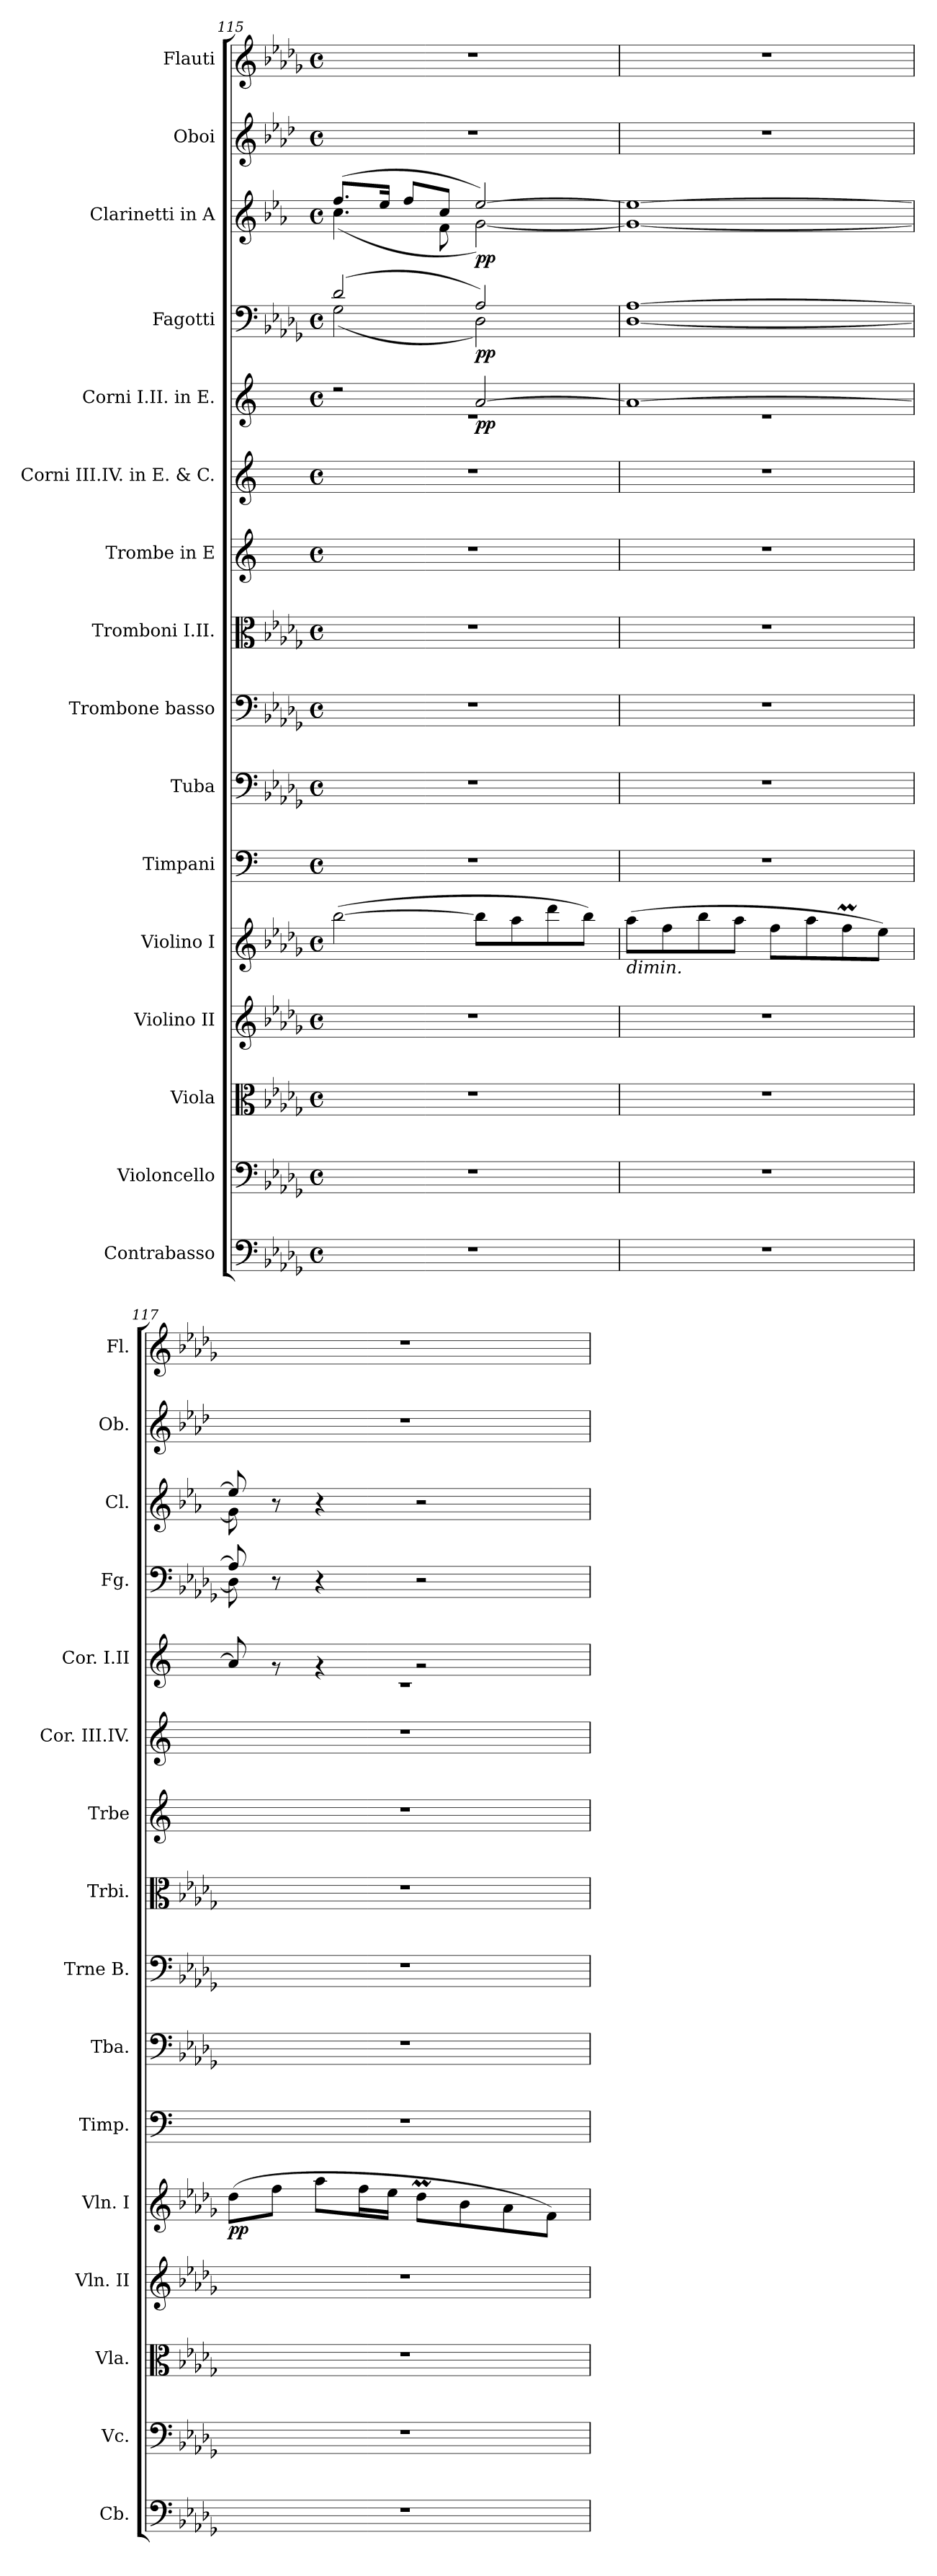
**kern	**kern	**kern	**kern	**kern	**dynam	**kern	**kern	**kern	**kern	**kern	**kern	**kern	**dynam	**kern	**dynam	**kern	**dynam	**kern	**kern
*part16	*part15	*part14	*part13	*part12	*part12	*part11	*part10	*part9	*part8	*part7	*part6	*part5	*part5	*part4	*part4	*part3	*part3	*part2	*part1
*staff16	*staff15	*staff14	*staff13	*staff12	*staff12	*staff11	*staff10	*staff9	*staff8	*staff7	*staff6	*staff5	*staff5	*staff4	*staff4	*staff3	*staff3	*staff2	*staff1
*I"Contrabasso	*I"Violoncello	*I"Viola	*I"Violino II	*I"Violino I	*	*I"Timpani	*I"Tuba	*I"Trombone basso	*I"Tromboni I.II.	*I"Trombe in E	*I"Corni III.IV. in E. &amp; C.	*I"Corni I.II. in E.	*	*I"Fagotti	*	*I"Clarinetti in A	*	*I"Oboi	*I"Flauti
*I'Cb.	*I'Vc.	*I'Vla.	*I'Vln. II	*I'Vln. I	*	*I'Timp.	*I'Tba.	*I'Trne B.	*I'Trbi.	*I'Trbe	*I'Cor. III.IV.	*I'Cor. I.II	*	*I'Fg.	*	*I'Cl.	*	*I'Ob.	*I'Fl.
*clefF4	*clefF4	*clefC3	*clefG2	*clefG2	*	*clefF4	*clefF4	*clefF4	*clefC3	*clefG2	*clefG2	*clefG2	*	*clefF4	*	*clefG2	*	*clefG2	*clefG2
*ITrd7c12	*	*	*	*	*	*	*	*	*	*ITrd-2c-4	*ITrd7c12	*ITrd5c8	*	*	*	*ITrd2c3	*	*	*
*k[b-e-a-d-g-]	*k[b-e-a-d-g-]	*k[b-e-a-d-g-]	*k[b-e-a-d-g-]	*k[b-e-a-d-g-]	*	*k[]	*k[b-e-a-d-g-]	*k[b-e-a-d-g-]	*k[b-e-a-d-g-]	*k[f#c#g#d#]	*k[]	*k[f#c#g#d#]	*	*k[b-e-a-d-g-]	*	*k[]	*	*k[b-e-a-d-]	*k[b-e-a-d-g-]
*M4/4	*M4/4	*M4/4	*M4/4	*M4/4	*	*M4/4	*M4/4	*M4/4	*M4/4	*M4/4	*M4/4	*M4/4	*	*M4/4	*	*M4/4	*	*M4/4	*M4/4
*met(c)	*met(c)	*met(c)	*met(c)	*met(c)	*	*met(c)	*met(c)	*met(c)	*met(c)	*met(c)	*met(c)	*met(c)	*	*met(c)	*	*met(c)	*	*met(c)	*met(c)
=115	=115	=115	=115	=115	=115	=115	=115	=115	=115	=115	=115	=115	=115	=115	=115	=115	=115	=115	=115
*	*	*	*	*	*	*	*	*	*	*	*	*^	*	*^	*	*^	*	*	*
*	*	*	*	*	*	*	*	*	*	*	*	*	*	*	*	*^	*	*	*	*	*	*
1r	1r	1r	1r	(>[2bb-\	.	1r	1r	1r	1r	1r	1r	2r	1r	.	(>2d-/	(<2G-\	4ryy	.	(>8.dd/L	(<4.a\	.	1r	1r
.	.	.	.	.	.	.	.	.	.	.	.	.	.	.	.	.	.	.	16cc/Jk	.	.	.	.
.	.	.	.	.	.	.	.	.	.	.	.	.	.	.	.	.	2.ryy	.	8dd/L	.	.	.	.
.	.	.	.	.	.	.	.	.	.	.	.	.	.	.	.	.	.	.	8a/J	8d\	.	.	.
!	!	!	!	!	!	!	!	!	!	!	!	!	!	!LO:DY:b	!	!	!	!LO:DY:b	!	!	!LO:DY:b	!	!
.	.	.	.	8bb-\L]	.	.	.	.	.	.	.	[2c#/	.	pp	2A-/)	2D-\)	.	pp	[2cc/)	[2e\)	pp	.	.
.	.	.	.	8aa-\	.	.	.	.	.	.	.	.	.	.	.	.	.	.	.	.	.	.	.
.	.	.	.	8ddd-\	.	.	.	.	.	.	.	.	.	.	.	.	.	.	.	.	.	.	.
.	.	.	.	8bb-\J)	.	.	.	.	.	.	.	.	.	.	.	.	.	.	.	.	.	.	.
*	*	*	*	*	*	*	*	*	*	*	*	*	*	*	*	*v	*v	*	*	*	*	*	*
=116	=116	=116	=116	=116	=116	=116	=116	=116	=116	=116	=116	=116	=116	=116	=116	=116	=116	=116	=116	=116	=116	=116
!	!	!	!	!LO:TX:b:i:t=dimin.	!	!	!	!	!	!	!	!	!	!	!	!	!	!	!	!	!	!
1r	1r	1r	1r	(>8aa-\L	.	1r	1r	1r	1r	1r	1r	1c#_	1r	.	[1A-	[1D-	.	1cc_	1e_	.	1r	1r
.	.	.	.	8ff\	.	.	.	.	.	.	.	.	.	.	.	.	.	.	.	.	.	.
.	.	.	.	8bb-\	.	.	.	.	.	.	.	.	.	.	.	.	.	.	.	.	.	.
.	.	.	.	8aa-\J	.	.	.	.	.	.	.	.	.	.	.	.	.	.	.	.	.	.
.	.	.	.	8ff\L	.	.	.	.	.	.	.	.	.	.	.	.	.	.	.	.	.	.
.	.	.	.	8aa-\	.	.	.	.	.	.	.	.	.	.	.	.	.	.	.	.	.	.
.	.	.	.	8ffm\	.	.	.	.	.	.	.	.	.	.	.	.	.	.	.	.	.	.
.	.	.	.	8ee-\J)	.	.	.	.	.	.	.	.	.	.	.	.	.	.	.	.	.	.
=117	=117	=117	=117	=117	=117	=117	=117	=117	=117	=117	=117	=117	=117	=117	=117	=117	=117	=117	=117	=117	=117	=117
!	!	!	!	!	!LO:DY:b	!	!	!	!	!	!	!	!	!	!	!	!	!	!	!	!	!
1r	1r	1r	1r	(>8dd-\L	pp	1r	1r	1r	1r	1r	1r	8c#/]	1r	.	8A-/]	8D-\]	.	8cc/]	8e\]	.	1r	1r
.	.	.	.	8ff\J	.	.	.	.	.	.	.	8rg	.	.	8r	8ryy	.	8r	8ryy	.	.	.
.	.	.	.	8aa-\L	.	.	.	.	.	.	.	4rg	.	.	4r	4ryy	.	4r	4ryy	.	.	.
.	.	.	.	16ff\L	.	.	.	.	.	.	.	.	.	.	.	.	.	.	.	.	.	.
.	.	.	.	16ee-\JJ	.	.	.	.	.	.	.	.	.	.	.	.	.	.	.	.	.	.
.	.	.	.	8dd-M\L	.	.	.	.	.	.	.	2rg	.	.	2r	2ryy	.	2r	2ryy	.	.	.
.	.	.	.	8b-\	.	.	.	.	.	.	.	.	.	.	.	.	.	.	.	.	.	.
.	.	.	.	8a-\	.	.	.	.	.	.	.	.	.	.	.	.	.	.	.	.	.	.
.	.	.	.	8f\J)	.	.	.	.	.	.	.	.	.	.	.	.	.	.	.	.	.	.
*	*	*	*	*	*	*	*	*	*	*	*	*v	*v	*	*	*	*	*v	*v	*	*	*
*	*	*	*	*	*	*	*	*	*	*	*	*	*	*v	*v	*	*	*	*	*
=	=	=	=	=	=	=	=	=	=	=	=	=	=	=	=	=	=	=	=
*-	*-	*-	*-	*-	*-	*-	*-	*-	*-	*-	*-	*-	*-	*-	*-	*-	*-	*-	*-
